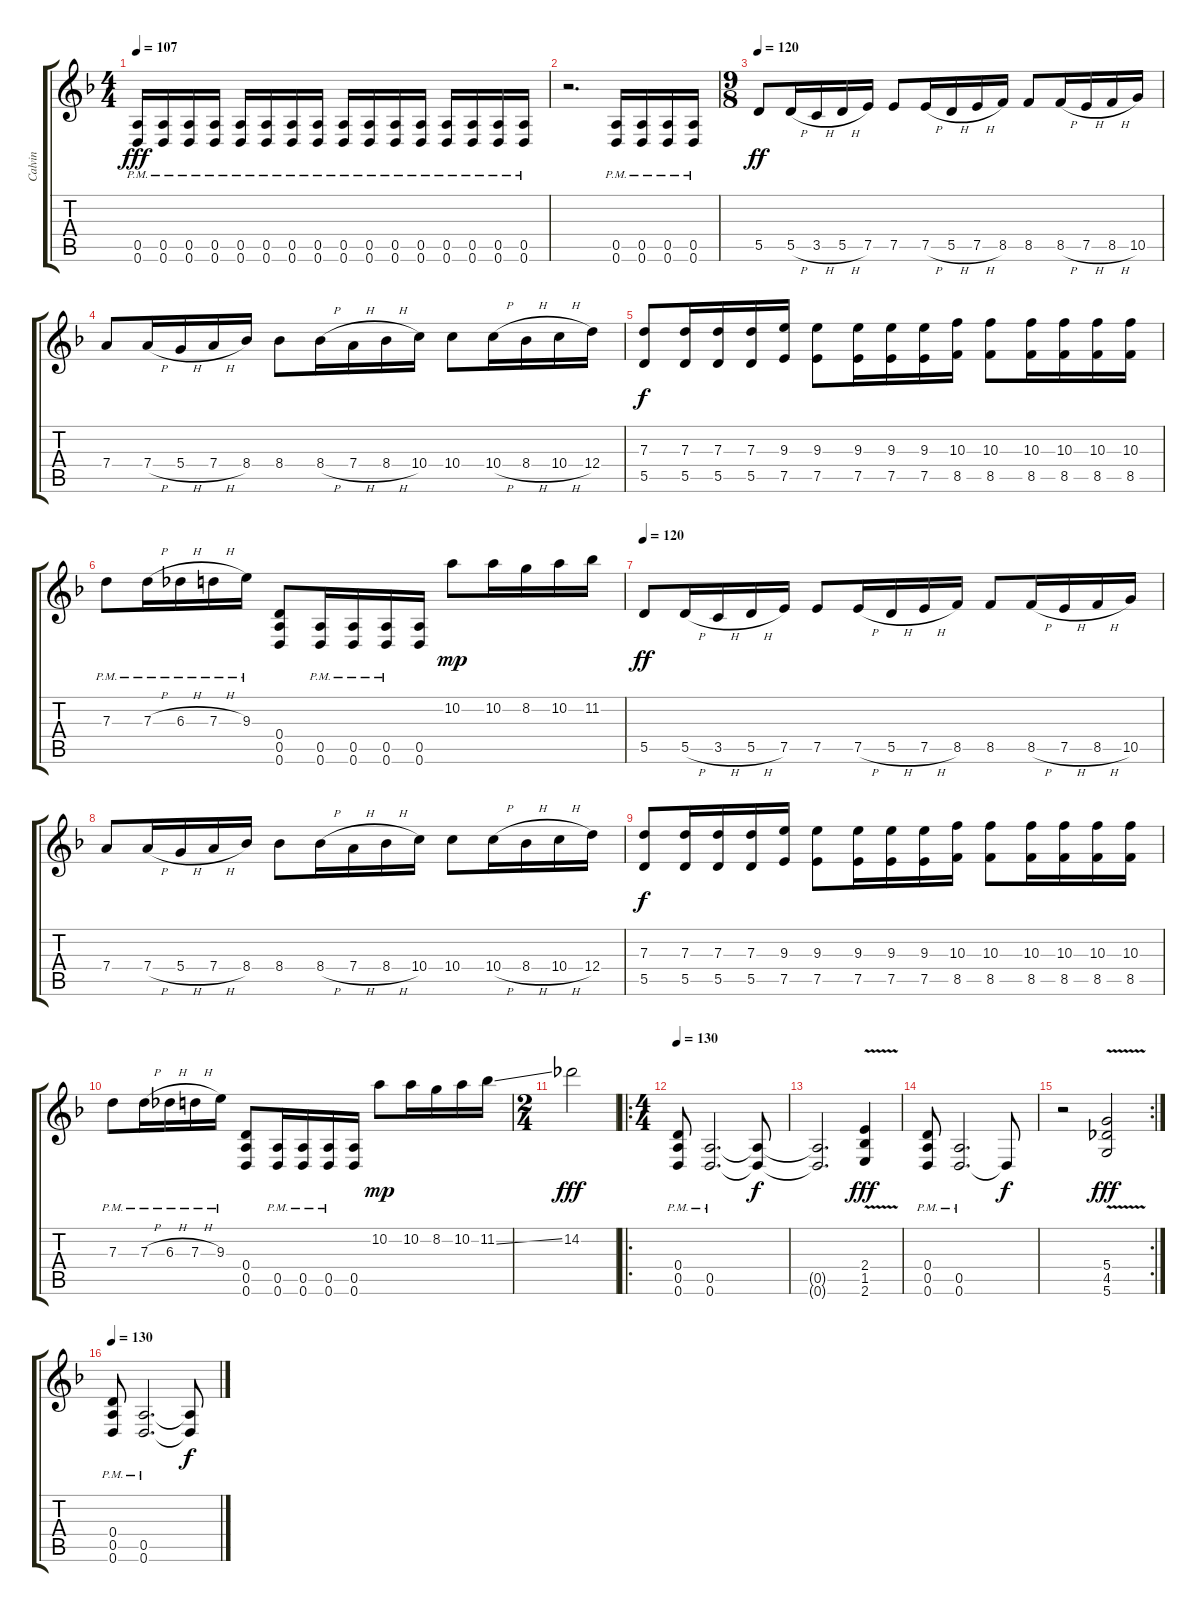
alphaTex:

\track ("Calvin" "Calvin") {instrument distortionguitar}
\staff {score tabs}
\tuning (E4 B3 G3 D3 A2 D2) {hide}
\ts (4 4)
\tempo 107
\clef g2
\ks dminor
(0.5{pm} 0.6{pm}).16{dy fff} (0.5{pm} 0.6{pm}).16 (0.5{pm} 0.6{pm}).16 (0.5{pm} 0.6{pm}).16 (0.5{pm} 0.6{pm}).16 (0.5{pm} 0.6{pm}).16 (0.5{pm} 0.6{pm}).16 (0.5{pm} 0.6{pm}).16 (0.5{pm} 0.6{pm}).16 (0.5{pm} 0.6{pm}).16 (0.5{pm} 0.6{pm}).16 (0.5{pm} 0.6{pm}).16 (0.5{pm} 0.6{pm}).16 (0.5{pm} 0.6{pm}).16 (0.5{pm} 0.6{pm}).16 (0.5{pm} 0.6{pm}).16 |
r.2{d} (0.5{pm} 0.6{pm}).16 (0.5{pm} 0.6{pm}).16 (0.5{pm} 0.6{pm}).16 (0.5{pm} 0.6{pm}).16 |
\ts (9 8)
\tempo 120
5.5.8{dy ff} 5.5{h}.16 3.5{h}.16 5.5{h}.16 7.5.16 7.5.8 7.5{h}.16 5.5{h}.16 7.5{h}.16 8.5.16 8.5.8 8.5{h}.16 7.5{h}.16 8.5{h}.16 10.5.16 |
7.4.8 7.4{h}.16 5.4{h}.16 7.4{h}.16 8.4.16 8.4.8 8.4{h}.16 7.4{h}.16 8.4{h}.16 10.4.16 10.4.8 10.4{h}.16 8.4{h}.16 10.4{h}.16 12.4.16 |
(7.3 5.5).8{dy f} (7.3 5.5).16 (7.3 5.5).16 (7.3 5.5).16 (9.3 7.5).16 (9.3 7.5).8 (9.3 7.5).16 (9.3 7.5).16 (9.3 7.5).16 (10.3 8.5).16 (10.3 8.5).8 (10.3 8.5).16 (10.3 8.5).16 (10.3 8.5).16 (10.3 8.5).16 |
7.3{pm}.8 7.3{h pm}.16 6.3{h pm}.16 7.3{h pm}.16 9.3{pm}.16 (0.4 0.5 0.6).8 (0.5{pm} 0.6{pm}).16 (0.5{pm} 0.6{pm}).16 (0.5{pm} 0.6{pm}).16 (0.5 0.6).16 10.2.8{dy mp} 10.2.16 8.2.16 10.2.16 11.2.16 |
\tempo 120
5.5.8{dy ff} 5.5{h}.16 3.5{h}.16 5.5{h}.16 7.5.16 7.5.8 7.5{h}.16 5.5{h}.16 7.5{h}.16 8.5.16 8.5.8 8.5{h}.16 7.5{h}.16 8.5{h}.16 10.5.16 |
7.4.8 7.4{h}.16 5.4{h}.16 7.4{h}.16 8.4.16 8.4.8 8.4{h}.16 7.4{h}.16 8.4{h}.16 10.4.16 10.4.8 10.4{h}.16 8.4{h}.16 10.4{h}.16 12.4.16 |
(7.3 5.5).8{dy f} (7.3 5.5).16 (7.3 5.5).16 (7.3 5.5).16 (9.3 7.5).16 (9.3 7.5).8 (9.3 7.5).16 (9.3 7.5).16 (9.3 7.5).16 (10.3 8.5).16 (10.3 8.5).8 (10.3 8.5).16 (10.3 8.5).16 (10.3 8.5).16 (10.3 8.5).16 |
7.3{pm}.8 7.3{h pm}.16 6.3{h pm}.16 7.3{h pm}.16 9.3{pm}.16 (0.4 0.5 0.6).8 (0.5{pm} 0.6{pm}).16 (0.5{pm} 0.6{pm}).16 (0.5{pm} 0.6{pm}).16 (0.5 0.6).16 10.2.8{dy mp} 10.2.16 8.2.16 10.2.16 11.2{ss}.16 |
\ts (2 4)
14.2.2{dy fff} |
\ro
\ts (4 4)
\tempo 130
(0.4{pm} 0.5{pm} 0.6{pm}).8 (0.5{pm} 0.6{pm}).2{d} (0.5{t} 0.6{t}).8{dy f} |
(0.5{t} 0.6{t}).2{d} (2.4{v} 1.5{v} 2.6{v}).4{dy fff} |
(0.4{pm} 0.5{pm} 0.6{pm}).8 (0.5{pm} 0.6{pm}).2{d} 0.6{t}.8{dy f} |
\rc 2
r.2 (5.4{v} 4.5{v} 5.6{v}).2{dy fff} |
\tempo 130
(0.4{pm} 0.5{pm} 0.6{pm}).8 (0.5{pm} 0.6{pm}).2{d} (0.5{t} 0.6{t}).8{dy f}
